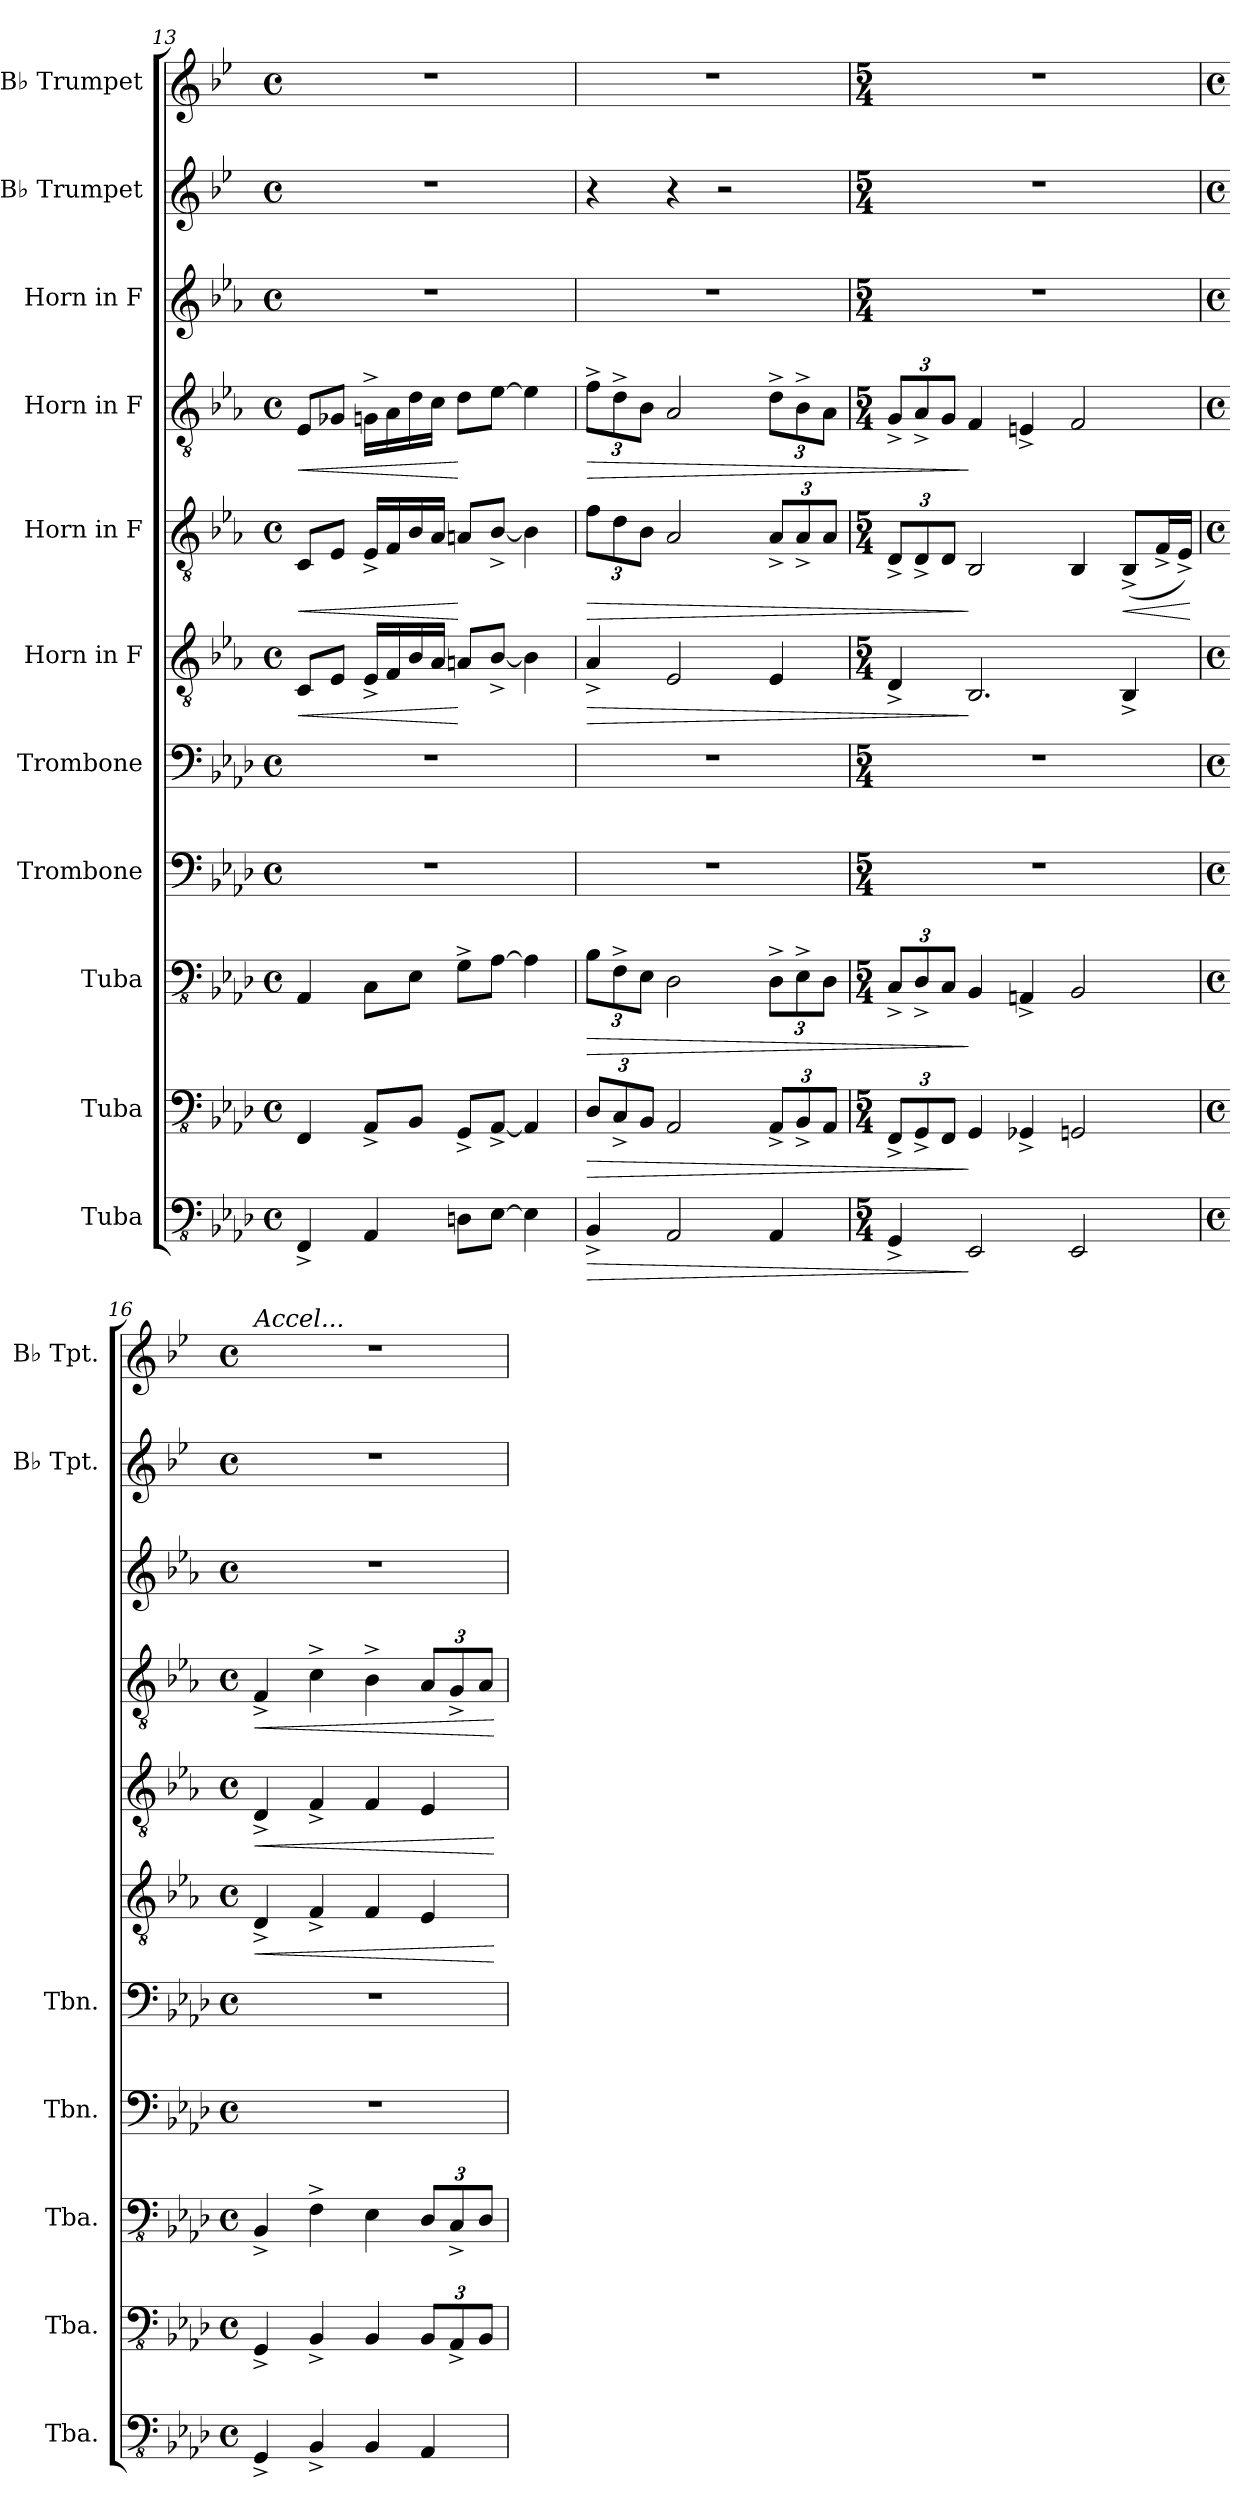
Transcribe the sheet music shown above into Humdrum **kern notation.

**kern	**dynam	**kern	**dynam	**kern	**dynam	**kern	**kern	**kern	**dynam	**kern	**dynam	**kern	**dynam	**kern	**kern	**kern
*part11	*part11	*part10	*part10	*part9	*part9	*part8	*part7	*part6	*part6	*part5	*part5	*part4	*part4	*part3	*part2	*part1
*staff11	*staff11	*staff10	*staff10	*staff9	*staff9	*staff8	*staff7	*staff6	*staff6	*staff5	*staff5	*staff4	*staff4	*staff3	*staff2	*staff1
*I"Tuba	*	*I"Tuba	*	*I"Tuba	*	*I"Trombone	*I"Trombone	*I"Horn in F	*	*I"Horn in F	*	*I"Horn in F	*	*I"Horn in F	*I"B♭ Trumpet	*I"B♭ Trumpet
*I'Tba.	*	*I'Tba.	*	*I'Tba.	*	*I'Tbn.	*I'Tbn.	*	*	*	*	*	*	*	*I'B♭ Tpt.	*I'B♭ Tpt.
*clefFv4	*	*clefFv4	*	*clefFv4	*	*clefF4	*clefF4	*clefGv2	*	*clefGv2	*	*clefGv2	*	*clefG2	*clefG2	*clefG2
*	*	*	*	*	*	*	*	*ITrd4c7	*	*ITrd4c7	*	*ITrd4c7	*	*ITrd4c7	*ITrd1c2	*ITrd1c2
*k[b-e-a-d-]	*	*k[b-e-a-d-]	*	*k[b-e-a-d-]	*	*k[b-e-a-d-]	*k[b-e-a-d-]	*k[b-e-a-d-]	*	*k[b-e-a-d-]	*	*k[b-e-a-d-]	*	*k[b-e-a-d-]	*k[b-e-a-d-]	*k[b-e-a-d-]
*M4/4	*	*M4/4	*	*M4/4	*	*M4/4	*M4/4	*M4/4	*	*M4/4	*	*M4/4	*	*M4/4	*M4/4	*M4/4
*met(c)	*	*met(c)	*	*met(c)	*	*met(c)	*met(c)	*met(c)	*	*met(c)	*	*met(c)	*	*met(c)	*met(c)	*met(c)
=13	=13	=13	=13	=13	=13	=13	=13	=13	=13	=13	=13	=13	=13	=13	=13	=13
!	!	!	!	!	!	!	!	!	!LO:HP:b	!	!LO:HP:b	!	!LO:HP:b	!	!	!
4FFF^/	.	4FFF/	.	4AAA-/	.	1r	1r	8FF/L	<	8FF/L	<	8AA-/L	<	1r	1r	1r
.	.	.	.	.	.	.	.	8AA-/J	.	8AA-/J	.	8C-X/J	.	.	.	.
4AAA-/	.	8AAA-^/L	.	8CC\L	.	.	.	16AA-^/LL	.	16AA-^/LL	.	16Cn^\LL	.	.	.	.
.	.	.	.	.	.	.	.	16BB-/	.	16BB-/	.	16D-\	.	.	.	.
.	.	8BBB-/J	.	8EE-\J	.	.	.	16E-/	.	16E-/	.	16G\	.	.	.	.
.	.	.	.	.	.	.	.	16D-/JJ	.	16D-/JJ	.	16F\JJ	.	.	.	.
8DDn\L	.	8GGG^/L	.	8GG^\L	.	.	.	8Dn/L	[	8Dn/L	[	8G\L	[	.	.	.
[8EE-\J	.	[8AAA-^/J	.	[8AA-\J	.	.	.	[8E-^/J	.	[8E-^/J	.	[8A-\J	.	.	.	.
4EE-\]	.	4AAA-/]	.	4AA-\]	.	.	.	4E-\]	.	4E-\]	.	4A-\]	.	.	.	.
=14	=14	=14	=14	=14	=14	=14	=14	=14	=14	=14	=14	=14	=14	=14	=14	=14
!	!LO:HP:b	!	!	!	!	!	!	!	!	!	!	!	!	!	!	!
*	*	*Xbrackettup	*	*	*	*	*	*	*	*	*	*	*	*	*	*
!	!	!	!LO:HP:b	!	!	!	!	!	!	!	!	!	!	!	!	!
*	*	*	*	*Xbrackettup	*	*	*	*	*	*	*	*	*	*	*	*
!	!	!	!	!	!LO:HP:b	!	!	!	!LO:HP:b	!	!	!	!	!	!	!
*	*	*	*	*	*	*	*	*	*	*Xbrackettup	*	*	*	*	*	*
!	!	!	!	!	!	!	!	!	!	!	!LO:HP:b	!	!	!	!	!
*	*	*	*	*	*	*	*	*	*	*	*	*Xbrackettup	*	*	*	*
!	!	!	!	!	!	!	!	!	!	!	!	!	!LO:HP:b	!	!	!
4BBB-^/	>	12DD-/L	>	12BB-\L	>	1r	1r	4D-^/	>	12B-\L	>	12B-^\L	>	1r	4r	1r
.	.	12CC^/	.	12FF^\	.	.	.	.	.	12G\	.	12G^\	.	.	.	.
.	.	12BBB-/J	.	12EE-\J	.	.	.	.	.	12E-\J	.	12E-\J	.	.	.	.
2AAA-/	.	2AAA-/	.	2DD-\	.	.	.	2AA-/	.	2D-/	.	2D-/	.	.	4r	.
.	.	.	.	.	.	.	.	.	.	.	.	.	.	.	2r	.
4AAA-/	.	12AAA-^/L	.	12DD-^\L	.	.	.	4AA-/	.	12D-^/L	.	12G^\L	.	.	.	.
.	.	12BBB-^/	.	12EE-^\	.	.	.	.	.	12D-^/	.	12E-^\	.	.	.	.
.	.	12AAA-/J	.	12DD-\J	.	.	.	.	.	12D-/J	.	12D-\J	.	.	.	.
!!LO:PB:g=z
=15	=15	=15	=15	=15	=15	=15	=15	=15	=15	=15	=15	=15	=15	=15	=15	=15
*M5/4	*	*M5/4	*	*M5/4	*	*M5/4	*M5/4	*M5/4	*	*M5/4	*	*M5/4	*	*M5/4	*M5/4	*M5/4
4GGG^/	.	12FFF^/L	.	12CC^/L	.	4%5r	4%5r	4GG^/	.	12GG^/L	.	12C^/L	.	4%5r	4%5r	4%5r
.	.	12GGG^/	.	12DD-^/	.	.	.	.	.	12GG^/	.	12D-^/	.	.	.	.
.	.	12FFF/J	.	12CC/J	.	.	.	.	.	12GG/J	.	12C/J	.	.	.	.
2EEE-/	]	4GGG/	]	4BBB-/	]	.	.	2.EE-/	]	2EE-/	]	4BB-/	]	.	.	.
.	.	4GGG-X^/	.	4AAAn^/	.	.	.	.	.	.	.	4AAn^/	.	.	.	.
2EEE-/	.	2GGGn/	.	2BBB-/	.	.	.	.	.	4EE-/	.	2BB-/	.	.	.	.
!	!	!	!	!	!	!	!	!	!	!	!LO:HP:b	!	!	!	!	!
.	.	.	.	.	.	.	.	4EE-^/	.	(8EE-^/L	<	.	.	.	.	.
.	.	.	.	.	.	.	.	.	.	16BB-^/L	.	.	.	.	.	.
.	.	.	.	.	.	.	.	.	.	16AA-^/JJ)	.	.	.	.	.	.
.	.	.	.	.	.	.	.	.	.	.	[	.	.	.	.	.
=16	=16	=16	=16	=16	=16	=16	=16	=16	=16	=16	=16	=16	=16	=16	=16	=16
*M4/4	*	*M4/4	*	*M4/4	*	*M4/4	*M4/4	*M4/4	*	*M4/4	*	*M4/4	*	*M4/4	*M4/4	*M4/4
*met(c)	*	*met(c)	*	*met(c)	*	*met(c)	*met(c)	*met(c)	*	*met(c)	*	*met(c)	*	*met(c)	*met(c)	*met(c)
!	!	!	!	!	!	!	!	!	!	!	!	!	!	!	!	!LO:TX:a:i:t=Accel...
!	!	!	!	!	!	!	!	!	!LO:HP:b	!	!LO:HP:b	!	!LO:HP:b	!	!	!
4GGG^/	.	4GGG^/	.	4BBB-^/	.	1r	1r	4GG^/	<	4GG^/	<	4BB-^/	<	1r	1r	1r
4BBB-^/	.	4BBB-^/	.	4FF^\	.	.	.	4BB-^/	.	4BB-^/	.	4F^\	.	.	.	.
4BBB-/	.	4BBB-/	.	4EE-\	.	.	.	4BB-/	.	4BB-/	.	4E-^\	.	.	.	.
4AAA-/	.	12BBB-/L	.	12DD-/L	.	.	.	4AA-/	.	4AA-/	.	12D-/L	.	.	.	.
.	.	12AAA-^/	.	12CC^/	.	.	.	.	.	.	.	12C^/	.	.	.	.
.	.	12BBB-/J	.	12DD-/J	.	.	.	.	.	.	.	12D-/J	.	.	.	.
.	.	.	.	.	.	.	.	.	[	.	[	.	[	.	.	.
=	=	=	=	=	=	=	=	=	=	=	=	=	=	=	=	=
*-	*-	*-	*-	*-	*-	*-	*-	*-	*-	*-	*-	*-	*-	*-	*-	*-
